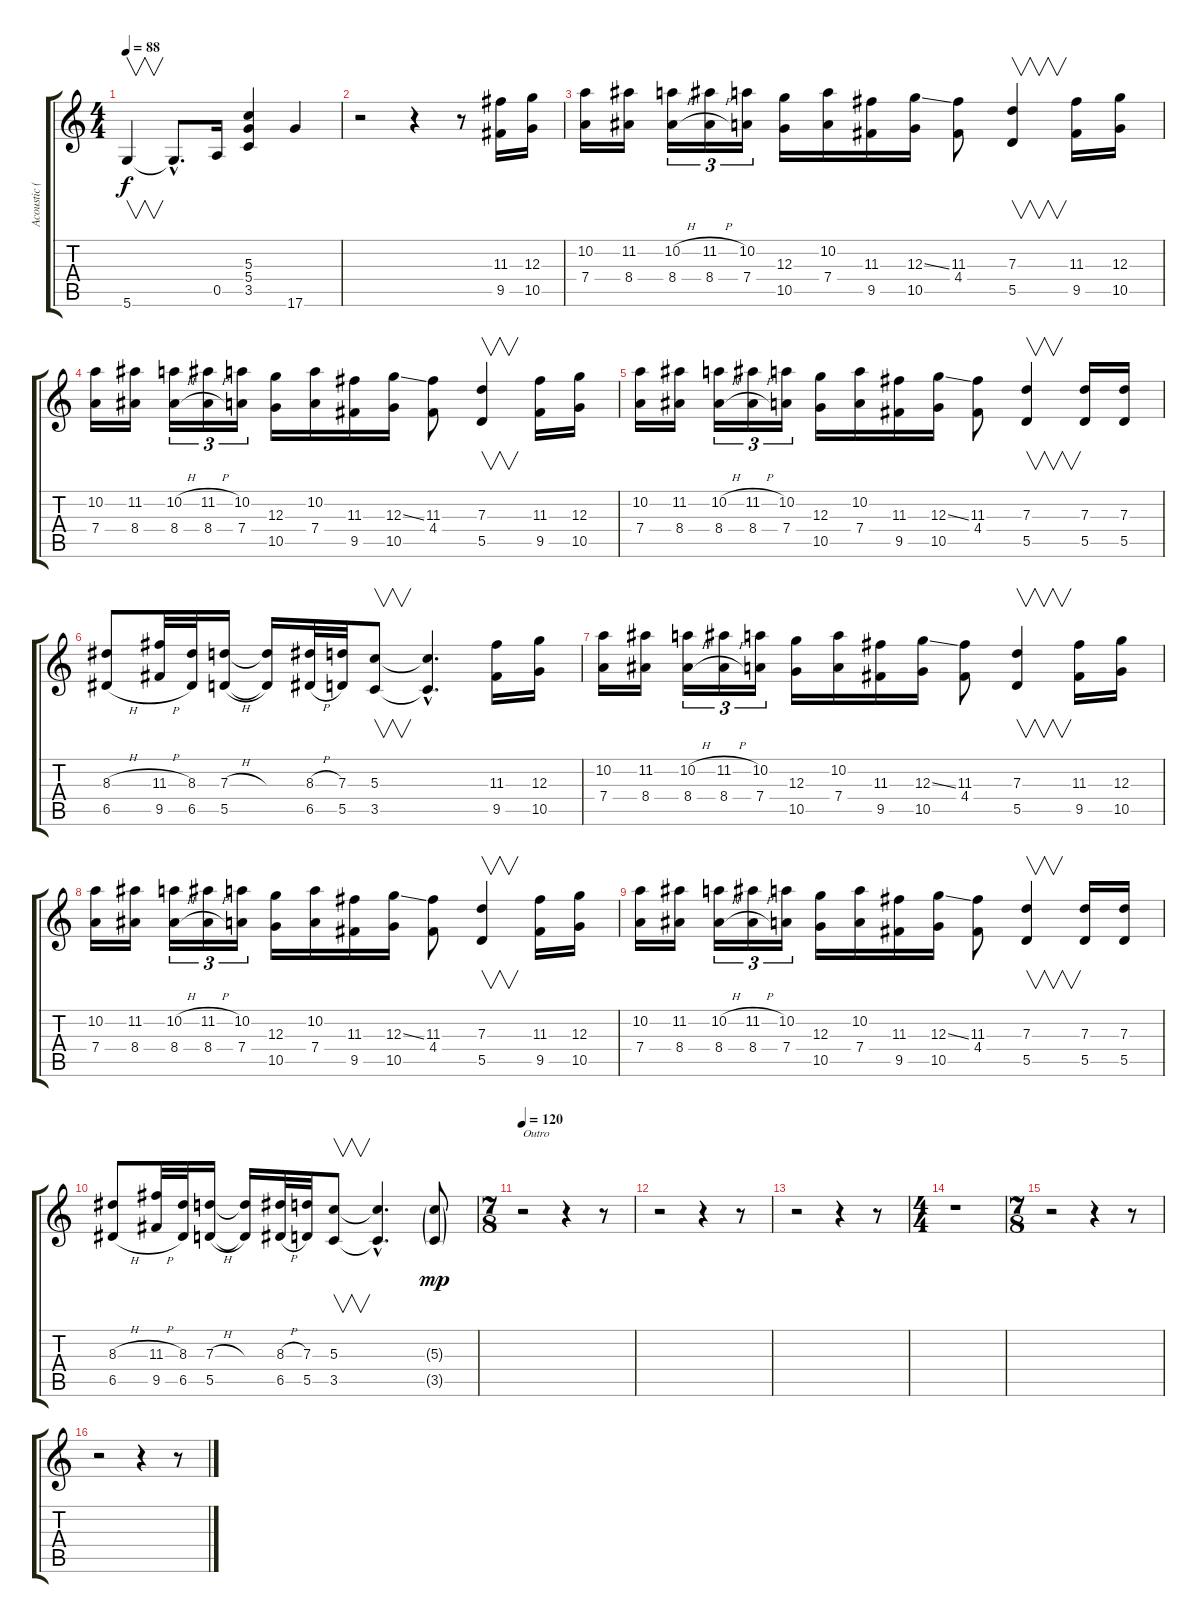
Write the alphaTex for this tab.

\track ("Acoustic (Intro) / Rhythm / Lead" "Acoustic (") {instrument acousticguitarsteel}
\staff {score tabs}
\tuning (E4 B3 G3 D3 A2 D2) {hide}
\ts (4 4)
\tempo 88
\clef g2
\ks c
5.6.4{v dy f} 5.6{hac t}.8{d} 0.5.16 (5.3 5.4 3.5).4 17.6.4 |
r.2 r.4 r.8 (11.3 9.5).16 (12.3 10.5).16 |
(10.2 7.4).16 (11.2 8.4).16 (10.2{h} 8.4{h}).16{tu (3 2)} (11.2{h} 8.4{h}).16{tu (3 2)} (10.2 7.4).16{tu (3 2)} (12.3 10.5).16 (10.2 7.4).16 (11.3 9.5).16 (12.3{ss} 10.5).16 (11.3 4.4).8 (7.3 5.5).4{v} (11.3 9.5).16 (12.3 10.5).16 |
(10.2 7.4).16 (11.2 8.4).16 (10.2{h} 8.4{h}).16{tu (3 2)} (11.2{h} 8.4{h}).16{tu (3 2)} (10.2 7.4).16{tu (3 2)} (12.3 10.5).16 (10.2 7.4).16 (11.3 9.5).16 (12.3{ss} 10.5).16 (11.3 4.4).8 (7.3 5.5).4{v} (11.3 9.5).16 (12.3 10.5).16 |
(10.2 7.4).16 (11.2 8.4).16 (10.2{h} 8.4{h}).16{tu (3 2)} (11.2{h} 8.4{h}).16{tu (3 2)} (10.2 7.4).16{tu (3 2)} (12.3 10.5).16 (10.2 7.4).16 (11.3 9.5).16 (12.3{ss} 10.5).16 (11.3 4.4).8 (7.3 5.5).4{v} (7.3 5.5).16 (7.3 5.5).16 |
(8.3{h} 6.5{h}).8 (11.3{h} 9.5{h}).32 (8.3 6.5).32 (7.3{h} 5.5{h}).16 (7.3{t} 5.5{t}).16 (8.3{h} 6.5{h}).32 (7.3 5.5).32 (5.3 3.5).8{v} (5.3{hac t} 3.5{hac t}).4{d} (11.3 9.5).16 (12.3 10.5).16 |
(10.2 7.4).16 (11.2 8.4).16 (10.2{h} 8.4{h}).16{tu (3 2)} (11.2{h} 8.4{h}).16{tu (3 2)} (10.2 7.4).16{tu (3 2)} (12.3 10.5).16 (10.2 7.4).16 (11.3 9.5).16 (12.3{ss} 10.5).16 (11.3 4.4).8 (7.3 5.5).4{v} (11.3 9.5).16 (12.3 10.5).16 |
(10.2 7.4).16 (11.2 8.4).16 (10.2{h} 8.4{h}).16{tu (3 2)} (11.2{h} 8.4{h}).16{tu (3 2)} (10.2 7.4).16{tu (3 2)} (12.3 10.5).16 (10.2 7.4).16 (11.3 9.5).16 (12.3{ss} 10.5).16 (11.3 4.4).8 (7.3 5.5).4{v} (11.3 9.5).16 (12.3 10.5).16 |
(10.2 7.4).16 (11.2 8.4).16 (10.2{h} 8.4{h}).16{tu (3 2)} (11.2{h} 8.4{h}).16{tu (3 2)} (10.2 7.4).16{tu (3 2)} (12.3 10.5).16 (10.2 7.4).16 (11.3 9.5).16 (12.3{ss} 10.5).16 (11.3 4.4).8 (7.3 5.5).4{v} (7.3 5.5).16 (7.3 5.5).16 |
(8.3{h} 6.5{h}).8 (11.3{h} 9.5{h}).32 (8.3 6.5).32 (7.3{h} 5.5{h}).16 (7.3{t} 5.5{t}).16 (8.3{h} 6.5{h}).32 (7.3 5.5).32 (5.3 3.5).8{v} (5.3{hac t} 3.5{hac t}).4{d} (5.3{g} 3.5{g}).8{dy mp} |
\ts (7 8)
\tempo 120
r.2{txt "Outro"} r.4 r.8 |
r.2 r.4 r.8 |
r.2 r.4 r.8 |
\ts (4 4)
r.1 |
\ts (7 8)
r.2 r.4 r.8 |
r.2 r.4 r.8
